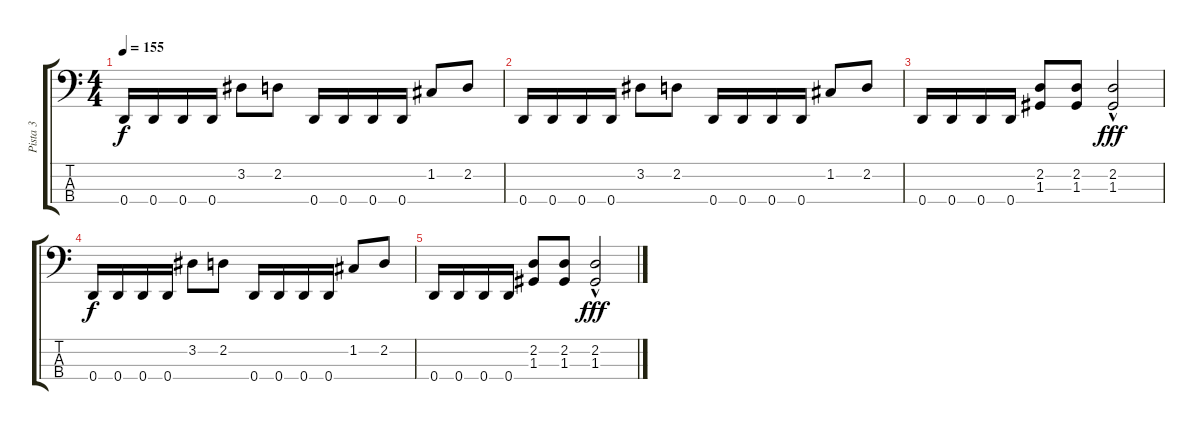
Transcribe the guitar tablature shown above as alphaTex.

\track ("Pista 3" "Pista 3") {instrument electricbasspick}
\staff {score tabs}
\tuning (F2 C2 G1 D1) {hide}
\ts (4 4)
\tempo 155
\clef f4
\ks c
0.4.16{dy f} 0.4.16 0.4.16 0.4.16 3.2.8 2.2.8 0.4.16 0.4.16 0.4.16 0.4.16 1.2.8 2.2.8 |
0.4.16 0.4.16 0.4.16 0.4.16 3.2.8 2.2.8 0.4.16 0.4.16 0.4.16 0.4.16 1.2.8 2.2.8 |
0.4.16 0.4.16 0.4.16 0.4.16 (2.2 1.3).8 (2.2 1.3).8 (2.2{hac} 1.3{hac}).2{dy fff} |
0.4.16{dy f} 0.4.16 0.4.16 0.4.16 3.2.8 2.2.8 0.4.16 0.4.16 0.4.16 0.4.16 1.2.8 2.2.8 |
0.4.16 0.4.16 0.4.16 0.4.16 (2.2 1.3).8 (2.2 1.3).8 (2.2{hac} 1.3{hac}).2{dy fff}
